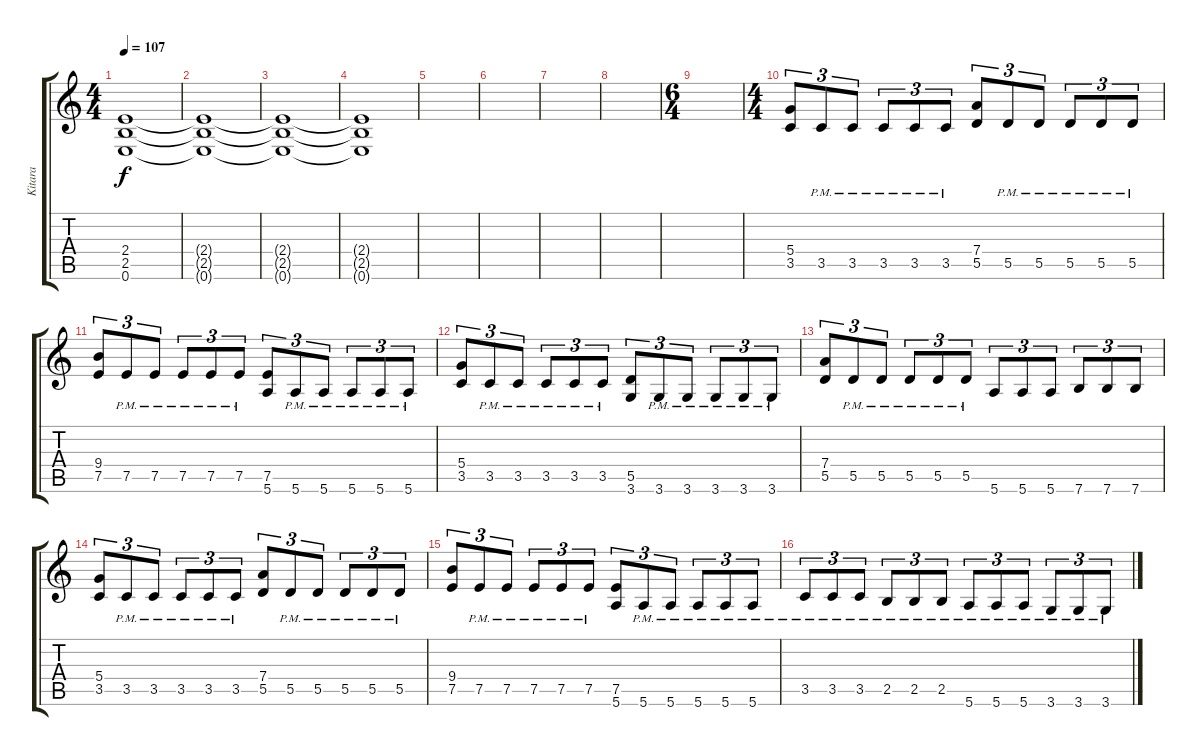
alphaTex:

\track ("Kitara" "Kitara") {instrument overdrivenguitar}
\staff {score tabs}
\tuning (E4 B3 G3 D3 A2 E2) {hide}
\ts (4 4)
\tempo 107
\clef g2
\ks c
(2.4{t} 2.5{t} 0.6{t}).1{dy f} |
(2.4{t} 2.5{t} 0.6{t}).1 |
(2.4{t} 2.5{t} 0.6{t}).1{volume 2} |
(2.4{t} 2.5{t} 0.6{t}).1 |
|
|
|
|
\ts (6 4)
|
\ts (4 4)
(5.4 3.5).8{tu (3 2)} 3.5{pm}.8{tu (3 2)} 3.5{pm}.8{tu (3 2)} 3.5{pm}.8{tu (3 2)} 3.5{pm}.8{tu (3 2)} 3.5{pm}.8{tu (3 2)} (7.4 5.5).8{tu (3 2)} 5.5{pm}.8{tu (3 2)} 5.5{pm}.8{tu (3 2)} 5.5{pm}.8{tu (3 2)} 5.5{pm}.8{tu (3 2)} 5.5{pm}.8{tu (3 2)} |
(9.4 7.5).8{tu (3 2)} 7.5{pm}.8{tu (3 2)} 7.5{pm}.8{tu (3 2)} 7.5{pm}.8{tu (3 2)} 7.5{pm}.8{tu (3 2)} 7.5{pm}.8{tu (3 2)} (7.5 5.6).8{tu (3 2)} 5.6{pm}.8{tu (3 2)} 5.6{pm}.8{tu (3 2)} 5.6{pm}.8{tu (3 2)} 5.6{pm}.8{tu (3 2)} 5.6{pm}.8{tu (3 2)} |
(5.4 3.5).8{tu (3 2)} 3.5{pm}.8{tu (3 2)} 3.5{pm}.8{tu (3 2)} 3.5{pm}.8{tu (3 2)} 3.5{pm}.8{tu (3 2)} 3.5{pm}.8{tu (3 2)} (5.5 3.6).8{tu (3 2)} 3.6{pm}.8{tu (3 2)} 3.6{pm}.8{tu (3 2)} 3.6{pm}.8{tu (3 2)} 3.6{pm}.8{tu (3 2)} 3.6{pm}.8{tu (3 2)} |
(7.4 5.5).8{tu (3 2)} 5.5{pm}.8{tu (3 2)} 5.5{pm}.8{tu (3 2)} 5.5{pm}.8{tu (3 2)} 5.5{pm}.8{tu (3 2)} 5.5{pm}.8{tu (3 2)} 5.6.8{tu (3 2)} 5.6.8{tu (3 2)} 5.6.8{tu (3 2)} 7.6.8{tu (3 2)} 7.6.8{tu (3 2)} 7.6.8{tu (3 2)} |
(5.4 3.5).8{tu (3 2)} 3.5{pm}.8{tu (3 2)} 3.5{pm}.8{tu (3 2)} 3.5{pm}.8{tu (3 2)} 3.5{pm}.8{tu (3 2)} 3.5{pm}.8{tu (3 2)} (7.4 5.5).8{tu (3 2)} 5.5{pm}.8{tu (3 2)} 5.5{pm}.8{tu (3 2)} 5.5{pm}.8{tu (3 2)} 5.5{pm}.8{tu (3 2)} 5.5{pm}.8{tu (3 2)} |
(9.4 7.5).8{tu (3 2)} 7.5{pm}.8{tu (3 2)} 7.5{pm}.8{tu (3 2)} 7.5{pm}.8{tu (3 2)} 7.5{pm}.8{tu (3 2)} 7.5{pm}.8{tu (3 2)} (7.5 5.6).8{tu (3 2)} 5.6{pm}.8{tu (3 2)} 5.6{pm}.8{tu (3 2)} 5.6{pm}.8{tu (3 2)} 5.6{pm}.8{tu (3 2)} 5.6{pm}.8{tu (3 2)} |
3.5{pm}.8{tu (3 2)} 3.5{pm}.8{tu (3 2)} 3.5{pm}.8{tu (3 2)} 2.5{pm}.8{tu (3 2)} 2.5{pm}.8{tu (3 2)} 2.5{pm}.8{tu (3 2)} 5.6{pm}.8{tu (3 2)} 5.6{pm}.8{tu (3 2)} 5.6{pm}.8{tu (3 2)} 3.6{pm}.8{tu (3 2)} 3.6{pm}.8{tu (3 2)} 3.6{pm}.8{tu (3 2)}
